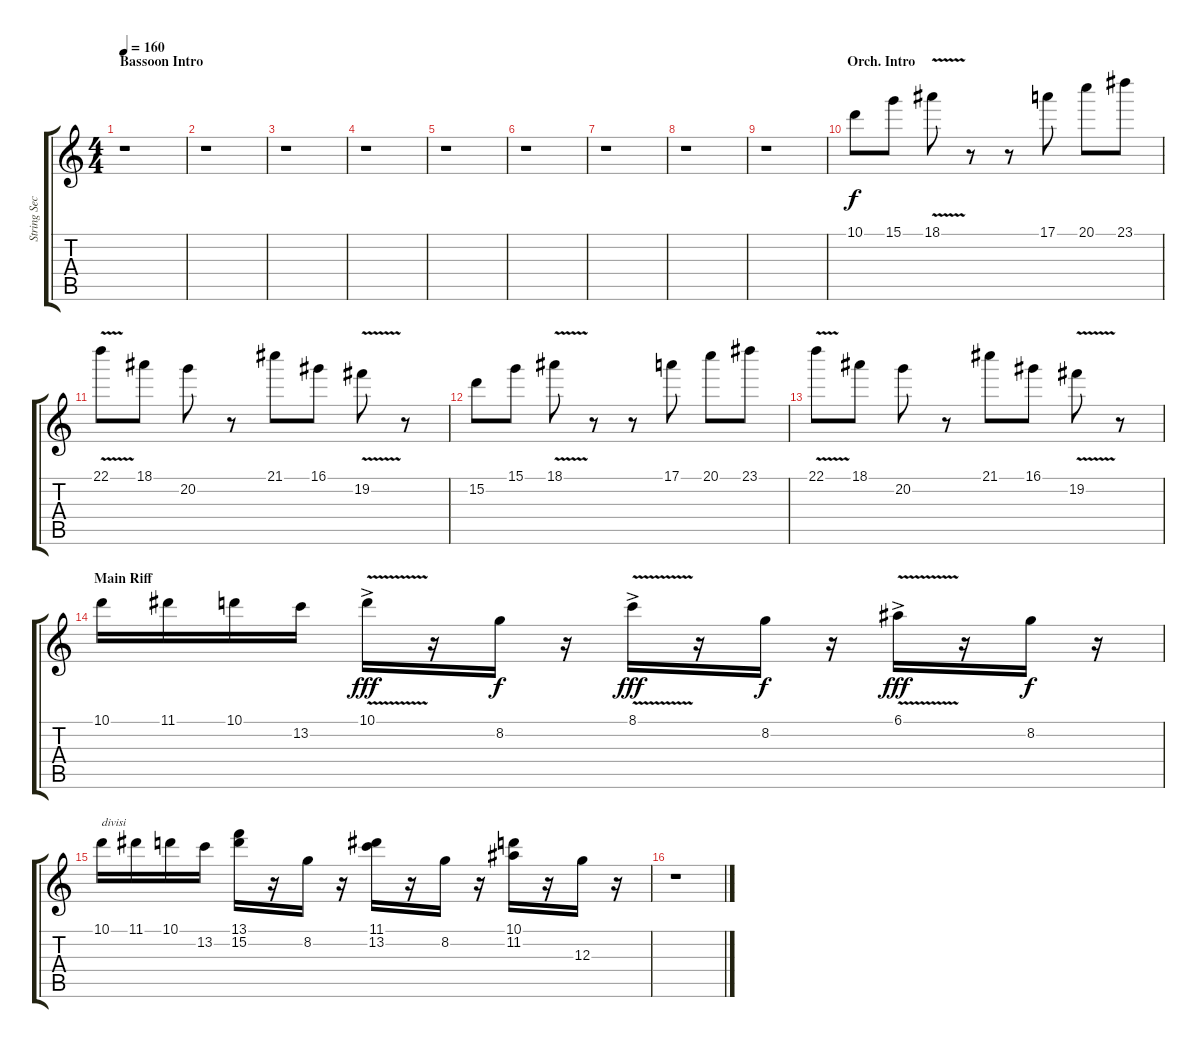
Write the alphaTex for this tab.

\track ("String Section" "String Sec") {instrument tremolostrings}
\staff {score tabs}
\tuning (E5 B4 G4 D4 A3 E3) {hide}
\ts (4 4)
\section ("" "Bassoon Intro")
\tempo 160
\clef g2
\ks c
r.1{dy f instrument tremolostrings} |
r.1 |
r.1 |
r.1 |
r.1 |
r.1 |
r.1 |
r.1 |
r.1 |
\section ("" "Orch. Intro")
10.1.8 15.1.8 18.1{v}.8 r.8 r.8 17.1.8 20.1.8 23.1.8 |
22.1{v}.8 18.1.8 20.2.8 r.8 21.1.8 16.1.8 19.2{v}.8 r.8 |
15.2.8 15.1.8 18.1{v}.8 r.8 r.8 17.1.8 20.1.8 23.1.8 |
22.1{v}.8 18.1.8 20.2.8 r.8 21.1.8 16.1.8 19.2{v}.8 r.8 |
\section ("" "Main Riff")
10.1.16 11.1.16 10.1.16 13.2.16 10.1{v ac}.16{dy fff} r.16 8.2.16{dy f} r.16 8.1{v ac}.16{dy fff} r.16 8.2.16{dy f} r.16 6.1{v ac}.16{dy fff} r.16 8.2.16{dy f} r.16 |
10.1.16{txt "divisi"} 11.1.16 10.1.16 13.2.16 (13.1 15.2).16 r.16 8.2.16 r.16 (11.1 13.2).16 r.16 8.2.16 r.16 (10.1 11.2).16 r.16 12.3.16 r.16 |
r.1
